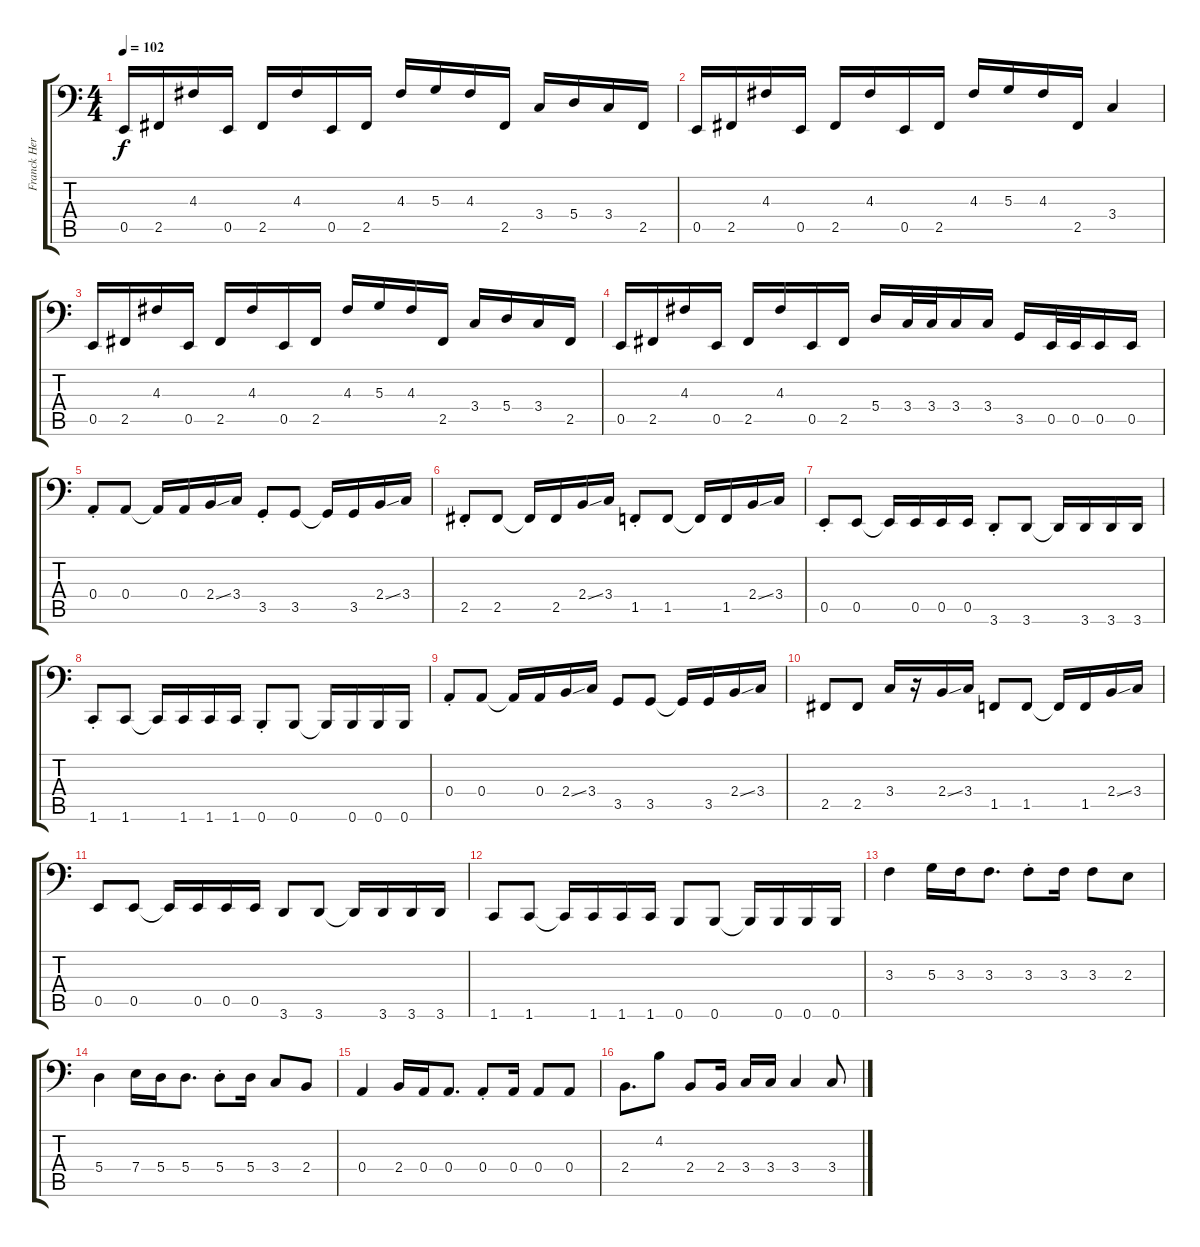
\track ("Franck Hermanny" "Franck Her") {instrument electricbassfinger}
\staff {score tabs}
\tuning (C3 G2 D2 A1 E1 B0) {hide}
\ts (4 4)
\tempo 102
\clef f4
\ks c
0.5.16{dy f} 2.5.16 4.3.16 0.5.16 2.5.16 4.3.16 0.5.16 2.5.16 4.3.16 5.3.16 4.3.16 2.5.16 3.4.16 5.4.16 3.4.16 2.5.16 |
0.5.16 2.5.16 4.3.16 0.5.16 2.5.16 4.3.16 0.5.16 2.5.16 4.3.16 5.3.16 4.3.16 2.5.16 3.4.4 |
0.5.16 2.5.16 4.3.16 0.5.16 2.5.16 4.3.16 0.5.16 2.5.16 4.3.16 5.3.16 4.3.16 2.5.16 3.4.16 5.4.16 3.4.16 2.5.16 |
0.5.16 2.5.16 4.3.16 0.5.16 2.5.16 4.3.16 0.5.16 2.5.16 5.4.16 3.4.32 3.4.32 3.4.16 3.4.16 3.5.16 0.5.32 0.5.32 0.5.16 0.5.16 |
0.4{st}.8 0.4.8 0.4{t}.16 0.4.16 2.4{ss}.16 3.4.16 3.5{st}.8 3.5.8 3.5{t}.16 3.5.16 2.4{ss}.16 3.4.16 |
2.5{st}.8 2.5.8 2.5{t}.16 2.5.16 2.4{ss}.16 3.4.16 1.5{st}.8 1.5.8 1.5{t}.16 1.5.16 2.4{ss}.16 3.4.16 |
0.5{st}.8 0.5.8 0.5{t}.16 0.5.16 0.5.16 0.5.16 3.6{st}.8 3.6.8 3.6{t}.16 3.6.16 3.6.16 3.6.16 |
1.6{st}.8 1.6.8 1.6{t}.16 1.6.16 1.6.16 1.6.16 0.6{st}.8 0.6.8 0.6{t}.16 0.6.16 0.6.16 0.6.16 |
0.4{st}.8 0.4.8 0.4{t}.16 0.4.16 2.4{ss}.16 3.4.16 3.5.8 3.5.8 3.5{t}.16 3.5.16 2.4{ss}.16 3.4.16 |
2.5.8 2.5.8 3.4.16 r.16 2.4{ss}.16 3.4.16 1.5.8 1.5.8 1.5{t}.16 1.5.16 2.4{ss}.16 3.4.16 |
0.5.8 0.5.8 0.5{t}.16 0.5.16 0.5.16 0.5.16 3.6.8 3.6.8 3.6{t}.16 3.6.16 3.6.16 3.6.16 |
1.6.8 1.6.8 1.6{t}.16 1.6.16 1.6.16 1.6.16 0.6.8 0.6.8 0.6{t}.16 0.6.16 0.6.16 0.6.16 |
3.3.4 5.3.16 3.3.16 3.3.8{d} 3.3{st}.8 3.3.16 3.3.8 2.3.8 |
5.4.4 7.4.16 5.4.16 5.4.8{d} 5.4{st}.8 5.4.16 3.4.8 2.4.8 |
0.4.4 2.4.16 0.4.16 0.4.8{d} 0.4{st}.8 0.4.16 0.4.8 0.4.8 |
2.4.8{d} 4.2.8 2.4.8 2.4.16 3.4.16 3.4.16 3.4.4 3.4.8
